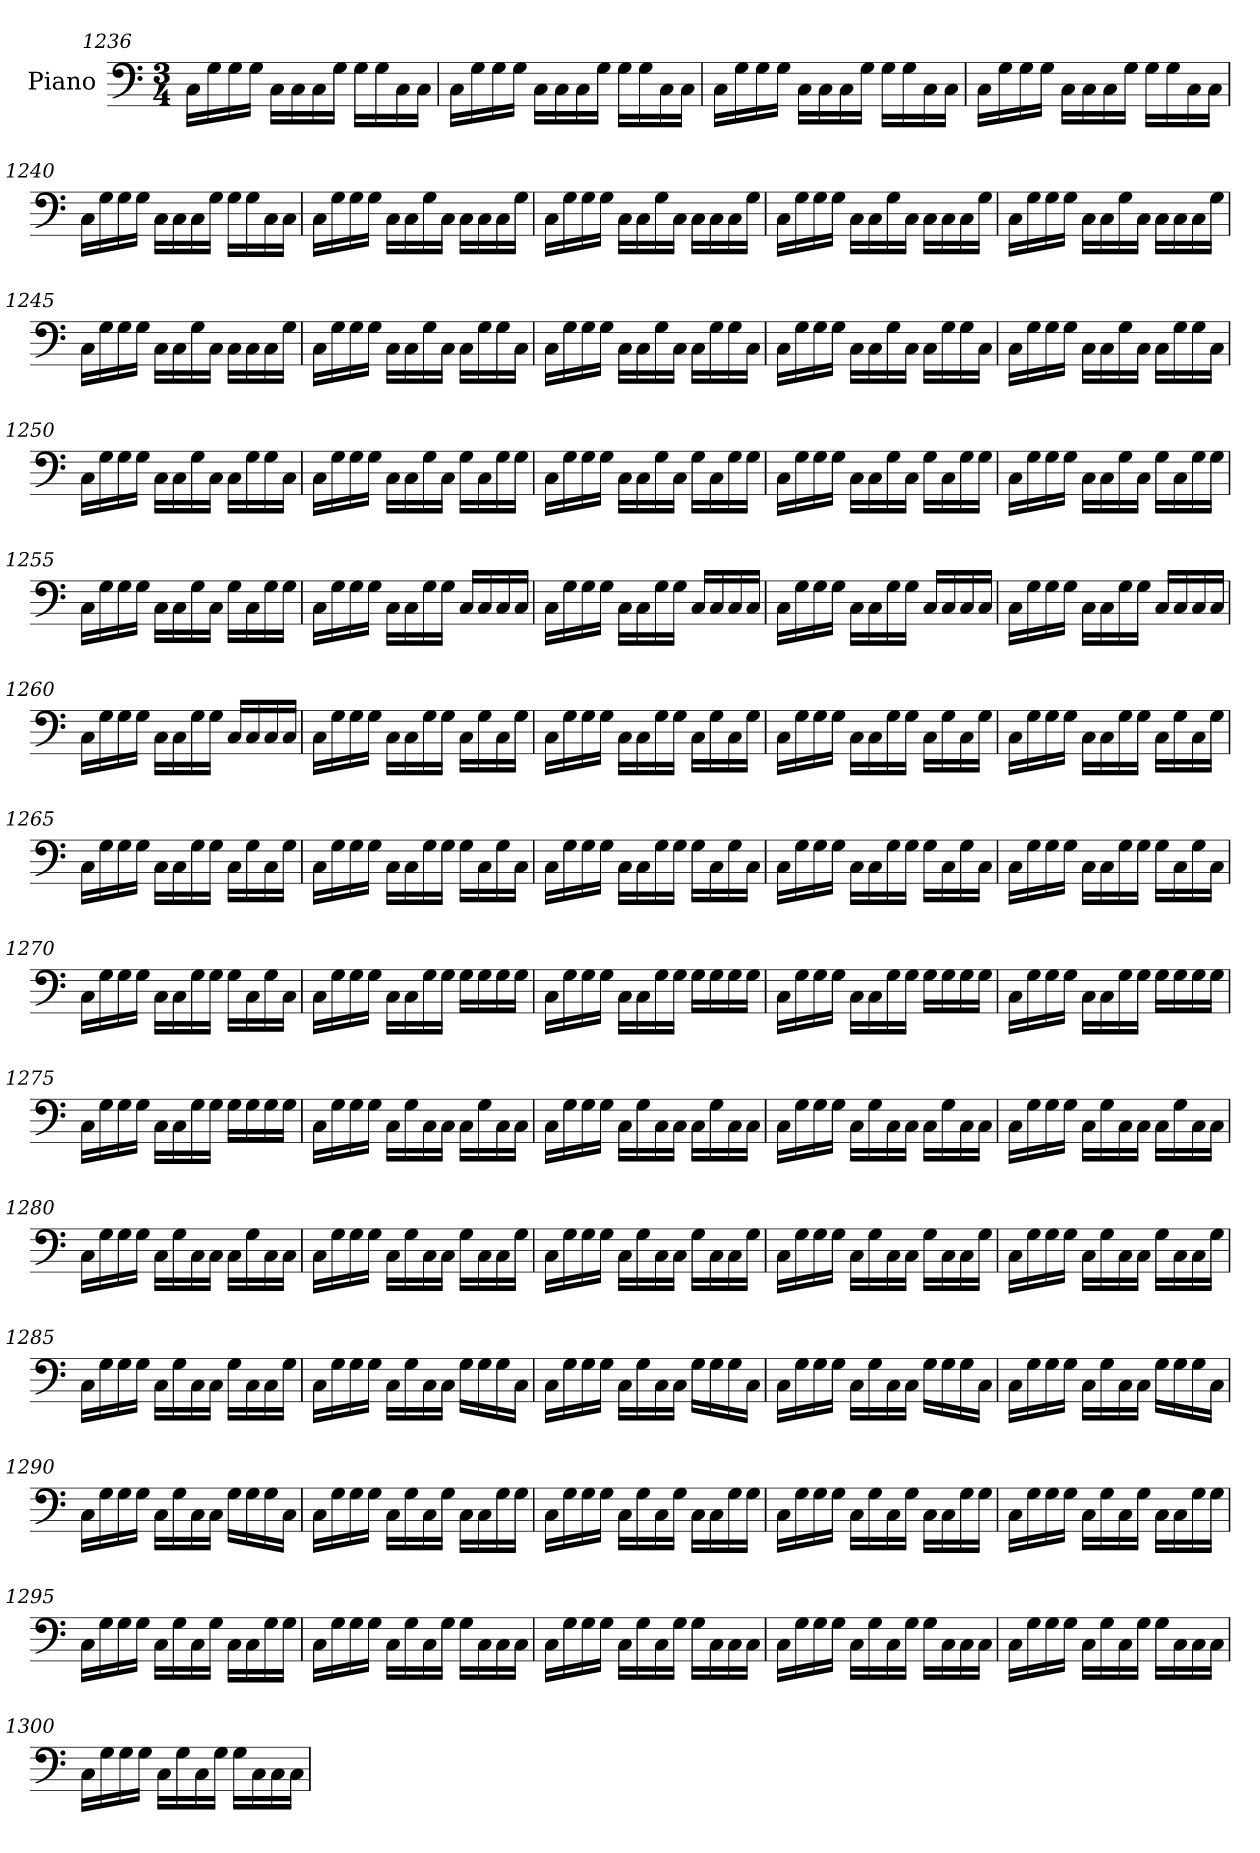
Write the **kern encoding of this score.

**kern
*part1
*staff1
*I"Piano
*I'Pno.
*clefF4
*k[]
*M3/4
=1236
16C\LL
16G\
16G\
16G\JJ
16C\LL
16C\
16C\
16G\JJ
16G\LL
16G\
16C\
16C\JJ
!!LO:LB:g=z
=1237
16C\LL
16G\
16G\
16G\JJ
16C\LL
16C\
16C\
16G\JJ
16G\LL
16G\
16C\
16C\JJ
=1238
16C\LL
16G\
16G\
16G\JJ
16C\LL
16C\
16C\
16G\JJ
16G\LL
16G\
16C\
16C\JJ
=1239
16C\LL
16G\
16G\
16G\JJ
16C\LL
16C\
16C\
16G\JJ
16G\LL
16G\
16C\
16C\JJ
!!LO:LB:g=z
=1240
16C\LL
16G\
16G\
16G\JJ
16C\LL
16C\
16C\
16G\JJ
16G\LL
16G\
16C\
16C\JJ
=1241
16C\LL
16G\
16G\
16G\JJ
16C\LL
16C\
16G\
16C\JJ
16C\LL
16C\
16C\
16G\JJ
=1242
16C\LL
16G\
16G\
16G\JJ
16C\LL
16C\
16G\
16C\JJ
16C\LL
16C\
16C\
16G\JJ
!!LO:LB:g=z
=1243
16C\LL
16G\
16G\
16G\JJ
16C\LL
16C\
16G\
16C\JJ
16C\LL
16C\
16C\
16G\JJ
=1244
16C\LL
16G\
16G\
16G\JJ
16C\LL
16C\
16G\
16C\JJ
16C\LL
16C\
16C\
16G\JJ
=1245
16C\LL
16G\
16G\
16G\JJ
16C\LL
16C\
16G\
16C\JJ
16C\LL
16C\
16C\
16G\JJ
!!LO:LB:g=z
=1246
16C\LL
16G\
16G\
16G\JJ
16C\LL
16C\
16G\
16C\JJ
16C\LL
16G\
16G\
16C\JJ
=1247
16C\LL
16G\
16G\
16G\JJ
16C\LL
16C\
16G\
16C\JJ
16C\LL
16G\
16G\
16C\JJ
=1248
16C\LL
16G\
16G\
16G\JJ
16C\LL
16C\
16G\
16C\JJ
16C\LL
16G\
16G\
16C\JJ
!!LO:LB:g=z
=1249
16C\LL
16G\
16G\
16G\JJ
16C\LL
16C\
16G\
16C\JJ
16C\LL
16G\
16G\
16C\JJ
=1250
16C\LL
16G\
16G\
16G\JJ
16C\LL
16C\
16G\
16C\JJ
16C\LL
16G\
16G\
16C\JJ
=1251
16C\LL
16G\
16G\
16G\JJ
16C\LL
16C\
16G\
16C\JJ
16G\LL
16C\
16G\
16G\JJ
!!LO:LB:g=z
=1252
16C\LL
16G\
16G\
16G\JJ
16C\LL
16C\
16G\
16C\JJ
16G\LL
16C\
16G\
16G\JJ
=1253
16C\LL
16G\
16G\
16G\JJ
16C\LL
16C\
16G\
16C\JJ
16G\LL
16C\
16G\
16G\JJ
=1254
16C\LL
16G\
16G\
16G\JJ
16C\LL
16C\
16G\
16C\JJ
16G\LL
16C\
16G\
16G\JJ
!!LO:LB:g=z
=1255
16C\LL
16G\
16G\
16G\JJ
16C\LL
16C\
16G\
16C\JJ
16G\LL
16C\
16G\
16G\JJ
=1256
16C\LL
16G\
16G\
16G\JJ
16C\LL
16C\
16G\
16G\JJ
16C/LL
16C/
16C/
16C/JJ
=1257
16C\LL
16G\
16G\
16G\JJ
16C\LL
16C\
16G\
16G\JJ
16C/LL
16C/
16C/
16C/JJ
!!LO:LB:g=z
=1258
16C\LL
16G\
16G\
16G\JJ
16C\LL
16C\
16G\
16G\JJ
16C/LL
16C/
16C/
16C/JJ
=1259
16C\LL
16G\
16G\
16G\JJ
16C\LL
16C\
16G\
16G\JJ
16C/LL
16C/
16C/
16C/JJ
=1260
16C\LL
16G\
16G\
16G\JJ
16C\LL
16C\
16G\
16G\JJ
16C/LL
16C/
16C/
16C/JJ
!!LO:PB:g=z
=1261
16C\LL
16G\
16G\
16G\JJ
16C\LL
16C\
16G\
16G\JJ
16C\LL
16G\
16C\
16G\JJ
=1262
16C\LL
16G\
16G\
16G\JJ
16C\LL
16C\
16G\
16G\JJ
16C\LL
16G\
16C\
16G\JJ
=1263
16C\LL
16G\
16G\
16G\JJ
16C\LL
16C\
16G\
16G\JJ
16C\LL
16G\
16C\
16G\JJ
!!LO:LB:g=z
=1264
16C\LL
16G\
16G\
16G\JJ
16C\LL
16C\
16G\
16G\JJ
16C\LL
16G\
16C\
16G\JJ
=1265
16C\LL
16G\
16G\
16G\JJ
16C\LL
16C\
16G\
16G\JJ
16C\LL
16G\
16C\
16G\JJ
=1266
16C\LL
16G\
16G\
16G\JJ
16C\LL
16C\
16G\
16G\JJ
16G\LL
16C\
16G\
16C\JJ
!!LO:LB:g=z
=1267
16C\LL
16G\
16G\
16G\JJ
16C\LL
16C\
16G\
16G\JJ
16G\LL
16C\
16G\
16C\JJ
=1268
16C\LL
16G\
16G\
16G\JJ
16C\LL
16C\
16G\
16G\JJ
16G\LL
16C\
16G\
16C\JJ
=1269
16C\LL
16G\
16G\
16G\JJ
16C\LL
16C\
16G\
16G\JJ
16G\LL
16C\
16G\
16C\JJ
!!LO:LB:g=z
=1270
16C\LL
16G\
16G\
16G\JJ
16C\LL
16C\
16G\
16G\JJ
16G\LL
16C\
16G\
16C\JJ
=1271
16C\LL
16G\
16G\
16G\JJ
16C\LL
16C\
16G\
16G\JJ
16G\LL
16G\
16G\
16G\JJ
=1272
16C\LL
16G\
16G\
16G\JJ
16C\LL
16C\
16G\
16G\JJ
16G\LL
16G\
16G\
16G\JJ
!!LO:LB:g=z
=1273
16C\LL
16G\
16G\
16G\JJ
16C\LL
16C\
16G\
16G\JJ
16G\LL
16G\
16G\
16G\JJ
=1274
16C\LL
16G\
16G\
16G\JJ
16C\LL
16C\
16G\
16G\JJ
16G\LL
16G\
16G\
16G\JJ
=1275
16C\LL
16G\
16G\
16G\JJ
16C\LL
16C\
16G\
16G\JJ
16G\LL
16G\
16G\
16G\JJ
!!LO:LB:g=z
=1276
16C\LL
16G\
16G\
16G\JJ
16C\LL
16G\
16C\
16C\JJ
16C\LL
16G\
16C\
16C\JJ
=1277
16C\LL
16G\
16G\
16G\JJ
16C\LL
16G\
16C\
16C\JJ
16C\LL
16G\
16C\
16C\JJ
=1278
16C\LL
16G\
16G\
16G\JJ
16C\LL
16G\
16C\
16C\JJ
16C\LL
16G\
16C\
16C\JJ
!!LO:LB:g=z
=1279
16C\LL
16G\
16G\
16G\JJ
16C\LL
16G\
16C\
16C\JJ
16C\LL
16G\
16C\
16C\JJ
=1280
16C\LL
16G\
16G\
16G\JJ
16C\LL
16G\
16C\
16C\JJ
16C\LL
16G\
16C\
16C\JJ
=1281
16C\LL
16G\
16G\
16G\JJ
16C\LL
16G\
16C\
16C\JJ
16G\LL
16C\
16C\
16G\JJ
!!LO:LB:g=z
=1282
16C\LL
16G\
16G\
16G\JJ
16C\LL
16G\
16C\
16C\JJ
16G\LL
16C\
16C\
16G\JJ
=1283
16C\LL
16G\
16G\
16G\JJ
16C\LL
16G\
16C\
16C\JJ
16G\LL
16C\
16C\
16G\JJ
=1284
16C\LL
16G\
16G\
16G\JJ
16C\LL
16G\
16C\
16C\JJ
16G\LL
16C\
16C\
16G\JJ
!!LO:LB:g=z
=1285
16C\LL
16G\
16G\
16G\JJ
16C\LL
16G\
16C\
16C\JJ
16G\LL
16C\
16C\
16G\JJ
=1286
16C\LL
16G\
16G\
16G\JJ
16C\LL
16G\
16C\
16C\JJ
16G\LL
16G\
16G\
16C\JJ
=1287
16C\LL
16G\
16G\
16G\JJ
16C\LL
16G\
16C\
16C\JJ
16G\LL
16G\
16G\
16C\JJ
!!LO:LB:g=z
=1288
16C\LL
16G\
16G\
16G\JJ
16C\LL
16G\
16C\
16C\JJ
16G\LL
16G\
16G\
16C\JJ
=1289
16C\LL
16G\
16G\
16G\JJ
16C\LL
16G\
16C\
16C\JJ
16G\LL
16G\
16G\
16C\JJ
=1290
16C\LL
16G\
16G\
16G\JJ
16C\LL
16G\
16C\
16C\JJ
16G\LL
16G\
16G\
16C\JJ
!!LO:LB:g=z
=1291
16C\LL
16G\
16G\
16G\JJ
16C\LL
16G\
16C\
16G\JJ
16C\LL
16C\
16G\
16G\JJ
=1292
16C\LL
16G\
16G\
16G\JJ
16C\LL
16G\
16C\
16G\JJ
16C\LL
16C\
16G\
16G\JJ
=1293
16C\LL
16G\
16G\
16G\JJ
16C\LL
16G\
16C\
16G\JJ
16C\LL
16C\
16G\
16G\JJ
!!LO:PB:g=z
=1294
16C\LL
16G\
16G\
16G\JJ
16C\LL
16G\
16C\
16G\JJ
16C\LL
16C\
16G\
16G\JJ
=1295
16C\LL
16G\
16G\
16G\JJ
16C\LL
16G\
16C\
16G\JJ
16C\LL
16C\
16G\
16G\JJ
=1296
16C\LL
16G\
16G\
16G\JJ
16C\LL
16G\
16C\
16G\JJ
16G\LL
16C\
16C\
16C\JJ
!!LO:LB:g=z
=1297
16C\LL
16G\
16G\
16G\JJ
16C\LL
16G\
16C\
16G\JJ
16G\LL
16C\
16C\
16C\JJ
=1298
16C\LL
16G\
16G\
16G\JJ
16C\LL
16G\
16C\
16G\JJ
16G\LL
16C\
16C\
16C\JJ
=1299
16C\LL
16G\
16G\
16G\JJ
16C\LL
16G\
16C\
16G\JJ
16G\LL
16C\
16C\
16C\JJ
!!LO:LB:g=z
=1300
16C\LL
16G\
16G\
16G\JJ
16C\LL
16G\
16C\
16G\JJ
16G\LL
16C\
16C\
16C\JJ
=
*-
